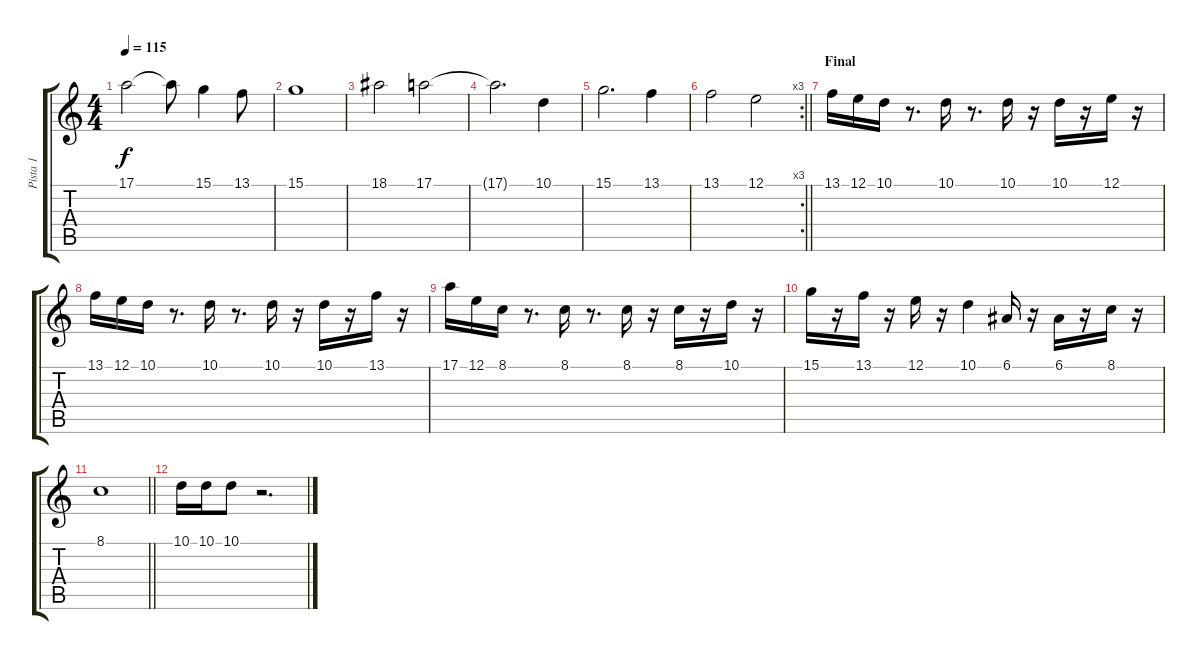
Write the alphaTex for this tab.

\track ("Pista 1" "Pista 1") {instrument stringensemble1}
\staff {score tabs}
\tuning (E4 B3 G3 D3 A2 E2) {hide}
\ts (4 4)
\tempo 115
\clef g2
\ks c
17.1.2{dy f} 17.1{t}.8 15.1.4 13.1.8 |
15.1.1 |
18.1.2 17.1.2 |
17.1{t}.2{d} 10.1.4 |
15.1.2{d} 13.1.4 |
\rc 3
\barLineRight lightlight
13.1.2 12.1.2 |
\section ("" "Final")
13.1.16 12.1.16 10.1.16 r.8{d} 10.1.16 r.8{d} 10.1.16 r.16 10.1.16 r.16 12.1.16 r.16 |
13.1.16 12.1.16 10.1.16 r.8{d} 10.1.16 r.8{d} 10.1.16 r.16 10.1.16 r.16 13.1.16 r.16 |
17.1.16 12.1.16 8.1.16 r.8{d} 8.1.16 r.8{d} 8.1.16 r.16 8.1.16 r.16 10.1.16 r.16 |
15.1.16 r.16 13.1.16 r.16 12.1.16 r.16 10.1.4 6.1.16 r.16 6.1.16 r.16 8.1.16 r.16 |
\barLineRight lightlight
8.1.1 |
10.1.16 10.1.16 10.1.8 r.2{d}
